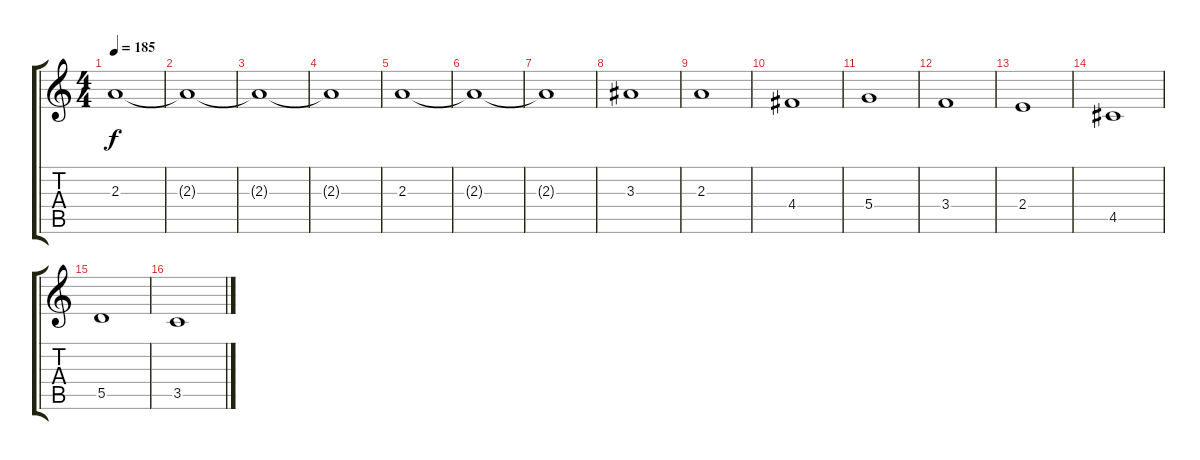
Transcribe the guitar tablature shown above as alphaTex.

\track "" {instrument churchorgan}
\staff {score tabs}
\tuning (E5 B4 G4 D4 A3 E3) {hide}
\ts (4 4)
\tempo 185
\clef g2
\ks c
2.3.1{dy f} |
2.3{t}.1 |
2.3{t}.1 |
2.3{t}.1 |
2.3.1 |
2.3{t}.1 |
2.3{t}.1 |
3.3.1 |
2.3.1 |
4.4.1 |
5.4.1 |
3.4.1 |
2.4.1 |
4.5.1 |
5.5.1 |
3.5.1
